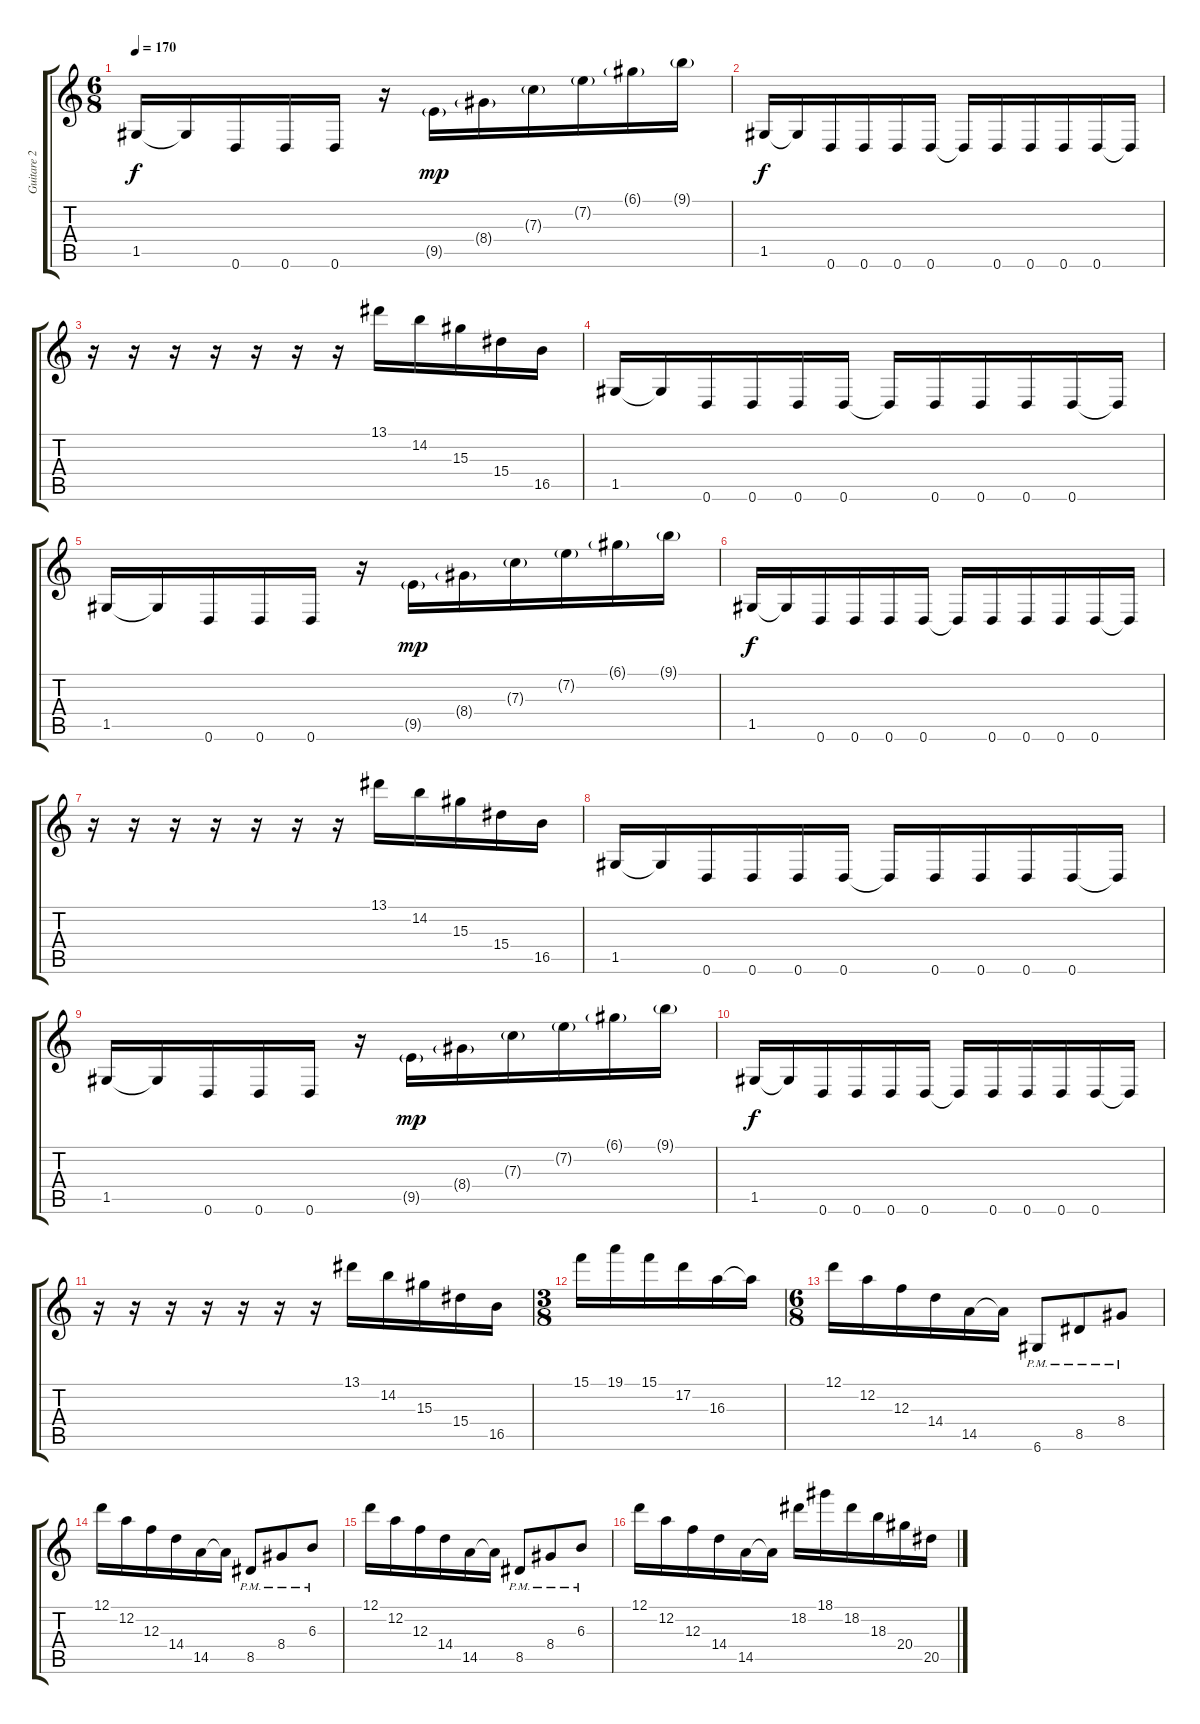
\track ("Guitare 2" "Guitare 2") {instrument distortionguitar}
\staff {score tabs}
\tuning (D4 A3 F3 C3 G2 D2) {hide}
\ts (6 8)
\tempo 170
\clef g2
\ks c
1.5.16{dy f} 1.5{t}.16 0.6.16 0.6.16 0.6.16 r.16 9.5{g}.16{dy mp} 8.4{g}.16 7.3{g}.16 7.2{g}.16 6.1{g}.16 9.1{g}.16 |
1.5.16{dy f} 1.5{t}.16 0.6.16 0.6.16 0.6.16 0.6.16 0.6{t}.16 0.6.16 0.6.16 0.6.16 0.6.16 0.6{t}.16 |
r.16 r.16 r.16 r.16 r.16 r.16 r.16 13.1.16 14.2.16 15.3.16 15.4.16 16.5.16 |
1.5.16 1.5{t}.16 0.6.16 0.6.16 0.6.16 0.6.16 0.6{t}.16 0.6.16 0.6.16 0.6.16 0.6.16 0.6{t}.16 |
1.5.16 1.5{t}.16 0.6.16 0.6.16 0.6.16 r.16 9.5{g}.16{dy mp} 8.4{g}.16 7.3{g}.16 7.2{g}.16 6.1{g}.16 9.1{g}.16 |
1.5.16{dy f} 1.5{t}.16 0.6.16 0.6.16 0.6.16 0.6.16 0.6{t}.16 0.6.16 0.6.16 0.6.16 0.6.16 0.6{t}.16 |
r.16 r.16 r.16 r.16 r.16 r.16 r.16 13.1.16 14.2.16 15.3.16 15.4.16 16.5.16 |
1.5.16 1.5{t}.16 0.6.16 0.6.16 0.6.16 0.6.16 0.6{t}.16 0.6.16 0.6.16 0.6.16 0.6.16 0.6{t}.16 |
1.5.16 1.5{t}.16 0.6.16 0.6.16 0.6.16 r.16 9.5{g}.16{dy mp} 8.4{g}.16 7.3{g}.16 7.2{g}.16 6.1{g}.16 9.1{g}.16 |
1.5.16{dy f} 1.5{t}.16 0.6.16 0.6.16 0.6.16 0.6.16 0.6{t}.16 0.6.16 0.6.16 0.6.16 0.6.16 0.6{t}.16 |
r.16 r.16 r.16 r.16 r.16 r.16 r.16 13.1.16 14.2.16 15.3.16 15.4.16 16.5.16 |
\ts (3 8)
15.1.16 19.1.16 15.1.16 17.2.16 16.3.16 16.3{t}.16 |
\ts (6 8)
12.1.16 12.2.16 12.3.16 14.4.16 14.5.16 14.5{t}.16 6.6{pm}.8 8.5{pm}.8 8.4{pm}.8 |
12.1.16 12.2.16 12.3.16 14.4.16 14.5.16 14.5{t}.16 8.5{pm}.8 8.4{pm}.8 6.3{pm}.8 |
12.1.16 12.2.16 12.3.16 14.4.16 14.5.16 14.5{t}.16 8.5{pm}.8 8.4{pm}.8 6.3{pm}.8 |
12.1.16 12.2.16 12.3.16 14.4.16 14.5.16 14.5{t}.16 18.2.16 18.1.16 18.2.16 18.3.16 20.4.16 20.5.16
